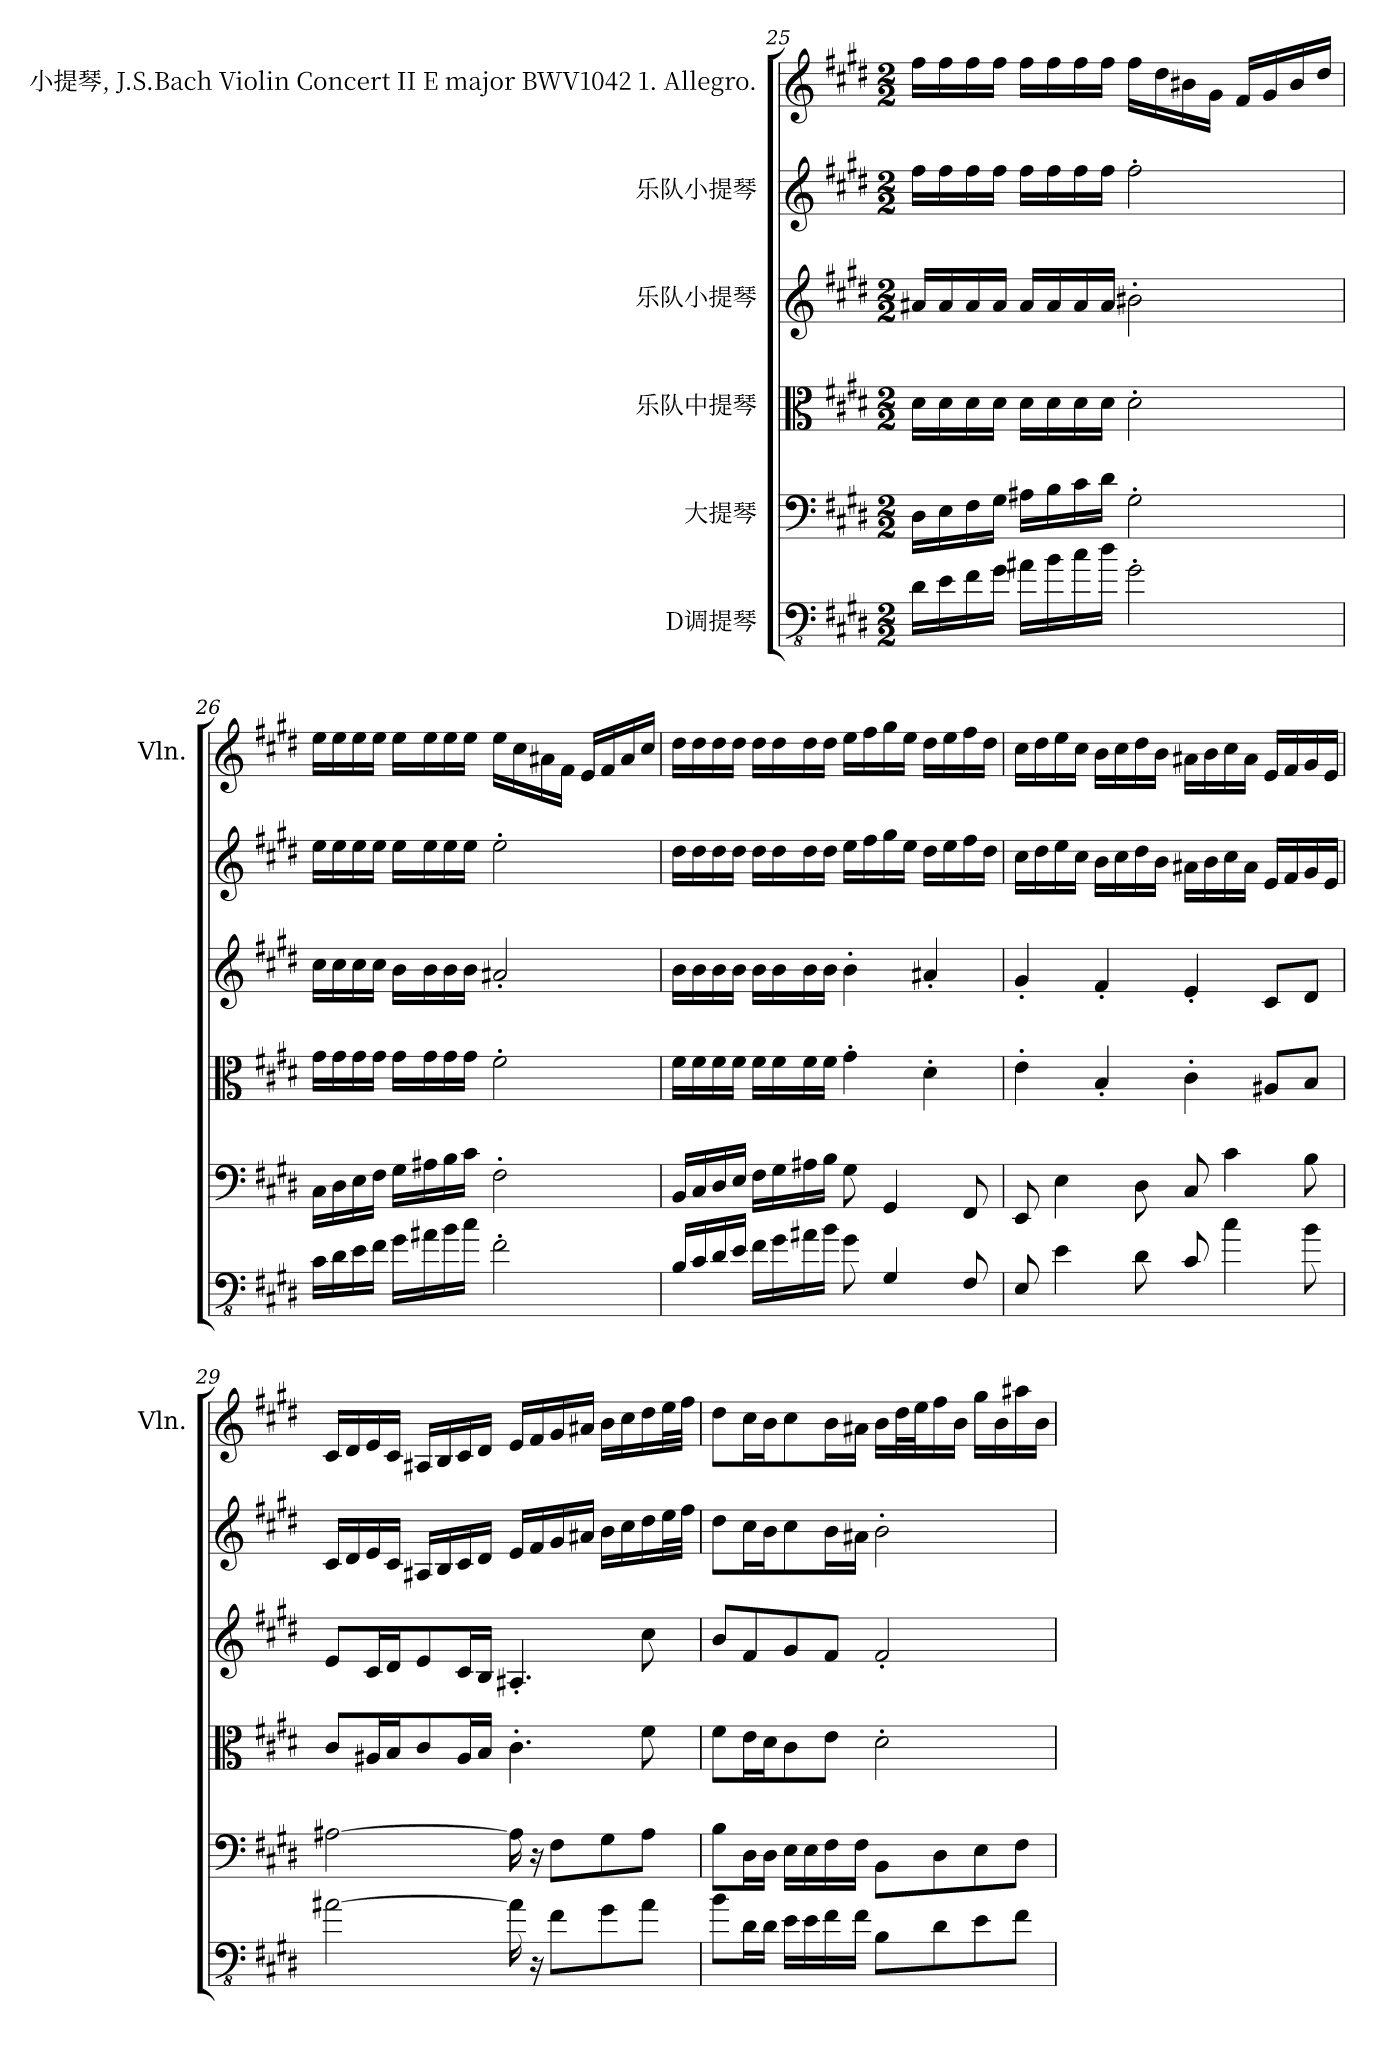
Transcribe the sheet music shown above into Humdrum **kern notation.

**kern	**kern	**kern	**kern	**kern	**kern
*part6	*part5	*part4	*part3	*part2	*part1
*staff6	*staff5	*staff4	*staff3	*staff2	*staff1
*I"D调提琴	*I"大提琴	*I"乐队中提琴	*I"乐队小提琴	*I"乐队小提琴	*I"小提琴, J.S.Bach Violin Concert II E major BWV1042 1. Allegro.
*	*	*	*	*	*I'Vln.
!!LO:PB:g=z
*clefFv4	*clefF4	*clefC3	*clefG2	*clefG2	*clefG2
*ITrd7c12	*	*	*	*	*
*k[f#c#g#d#]	*k[f#c#g#d#]	*k[f#c#g#d#]	*k[f#c#g#d#]	*k[f#c#g#d#]	*k[f#c#g#d#]
*M2/2	*M2/2	*M2/2	*M2/2	*M2/2	*M2/2
=25	=25	=25	=25	=25	=25
16DD#\LL	16D#\LL	16d#\LL	16a#X/LL	16ff#\LL	16ff#\LL
16EE\	16E\	16d#\	16a#/	16ff#\	16ff#\
16FF#\	16F#\	16d#\	16a#/	16ff#\	16ff#\
16GG#\JJ	16G#\JJ	16d#\JJ	16a#/JJ	16ff#\JJ	16ff#\JJ
16AA#X\LL	16A#X\LL	16d#\LL	16a#/LL	16ff#\LL	16ff#\LL
16BB\	16B\	16d#\	16a#/	16ff#\	16ff#\
16C#\	16c#\	16d#\	16a#/	16ff#\	16ff#\
16D#\JJ	16d#\JJ	16d#\JJ	16a#/JJ	16ff#\JJ	16ff#\JJ
2GG#'\	2G#'\	2d#'\	2b#X'\	2ff#'\	16ff#\LL
.	.	.	.	.	16dd#\
.	.	.	.	.	16b#X\
.	.	.	.	.	16g#\JJ
.	.	.	.	.	16f#/LL
.	.	.	.	.	16g#/
.	.	.	.	.	16b#/
.	.	.	.	.	16dd#/JJ
=26	=26	=26	=26	=26	=26
16CC#\LL	16C#\LL	16g#\LL	16cc#\LL	16ee\LL	16ee\LL
16DD#\	16D#\	16g#\	16cc#\	16ee\	16ee\
16EE\	16E\	16g#\	16cc#\	16ee\	16ee\
16FF#\JJ	16F#\JJ	16g#\JJ	16cc#\JJ	16ee\JJ	16ee\JJ
16GG#\LL	16G#\LL	16g#\LL	16b\LL	16ee\LL	16ee\LL
16AA#X\	16A#X\	16g#\	16b\	16ee\	16ee\
16BB\	16B\	16g#\	16b\	16ee\	16ee\
16C#\JJ	16c#\JJ	16g#\JJ	16b\JJ	16ee\JJ	16ee\JJ
2FF#'\	2F#'\	2f#'\	2a#X'/	2ee'\	16ee\LL
.	.	.	.	.	16cc#\
.	.	.	.	.	16a#X\
.	.	.	.	.	16f#\JJ
.	.	.	.	.	16e/LL
.	.	.	.	.	16f#/
.	.	.	.	.	16a#/
.	.	.	.	.	16cc#/JJ
!!LO:LB:g=z
=27	=27	=27	=27	=27	=27
16BBB/LL	16BB/LL	16f#\LL	16b\LL	16dd#\LL	16dd#\LL
16CC#/	16C#/	16f#\	16b\	16dd#\	16dd#\
16DD#/	16D#/	16f#\	16b\	16dd#\	16dd#\
16EE/JJ	16E/JJ	16f#\JJ	16b\JJ	16dd#\JJ	16dd#\JJ
16FF#\LL	16F#\LL	16f#\LL	16b\LL	16dd#\LL	16dd#\LL
16GG#\	16G#\	16f#\	16b\	16dd#\	16dd#\
16AA#X\	16A#X\	16f#\	16b\	16dd#\	16dd#\
16BB\JJ	16B\JJ	16f#\JJ	16b\JJ	16dd#\JJ	16dd#\JJ
8GG#\	8G#\	4g#'\	4b'\	16ee\LL	16ee\LL
.	.	.	.	16ff#\	16ff#\
4GGG#/	4GG#/	.	.	16gg#\	16gg#\
.	.	.	.	16ee\JJ	16ee\JJ
.	.	4d#'\	4a#X'/	16dd#\LL	16dd#\LL
.	.	.	.	16ee\	16ee\
8FFF#/	8FF#/	.	.	16ff#\	16ff#\
.	.	.	.	16dd#\JJ	16dd#\JJ
=28	=28	=28	=28	=28	=28
8EEE/	8EE/	4e'\	4g#'/	16cc#\LL	16cc#\LL
.	.	.	.	16dd#\	16dd#\
4EE\	4E\	.	.	16ee\	16ee\
.	.	.	.	16cc#\JJ	16cc#\JJ
.	.	4B'/	4f#'/	16b\LL	16b\LL
.	.	.	.	16cc#\	16cc#\
8DD#\	8D#\	.	.	16dd#\	16dd#\
.	.	.	.	16b\JJ	16b\JJ
8CC#/	8C#/	4c#'\	4e'/	16a#X\LL	16a#X\LL
.	.	.	.	16b\	16b\
4C#\	4c#\	.	.	16cc#\	16cc#\
.	.	.	.	16a#\JJ	16a#\JJ
.	.	8A#X/L	8c#/L	16e/LL	16e/LL
.	.	.	.	16f#/	16f#/
8BB\	8B\	8B/J	8d#/J	16g#/	16g#/
.	.	.	.	16e/JJ	16e/JJ
!!LO:PB:g=z
=29	=29	=29	=29	=29	=29
[2AA#X\	[2A#X\	8c#/L	8e/L	16c#/LL	16c#/LL
.	.	.	.	16d#/	16d#/
.	.	16A#X/L	16c#/L	16e/	16e/
.	.	16B/J	16d#/J	16c#/JJ	16c#/JJ
.	.	8c#/	8e/	16A#X/LL	16A#X/LL
.	.	.	.	16B/	16B/
.	.	16A#/L	16c#/L	16c#/	16c#/
.	.	16B/JJ	16B/JJ	16d#/JJ	16d#/JJ
16AA#\]	16A#\]	4.c#'\	4.A#X'/	16e/LL	16e/LL
16r	16r	.	.	16f#/	16f#/
8FF#\L	8F#\L	.	.	16g#/	16g#/
.	.	.	.	16a#X/JJ	16a#X/JJ
8GG#\	8G#\	.	.	16b\LL	16b\LL
.	.	.	.	16cc#\	16cc#\
8AA#\J	8A#\J	8f#\	8cc#\	16dd#\	16dd#\
.	.	.	.	32ee\L	32ee\L
.	.	.	.	32ff#\JJJ	32ff#\JJJ
=30	=30	=30	=30	=30	=30
8BB\L	8B\L	8f#\L	8b/L	8dd#\L	8dd#\L
16DD#\L	16D#\L	16e\L	8f#/	16cc#\L	16cc#\L
16DD#\JJ	16D#\JJ	16d#\J	.	16b\J	16b\J
16EE\LL	16E\LL	8c#\	8g#/	8cc#\	8cc#\
16EE\	16E\	.	.	.	.
16FF#\	16F#\	8e\J	8f#/J	16b\L	16b\L
16FF#\JJ	16F#\JJ	.	.	16a#X\JJ	16a#X\JJ
8BBB\L	8BB\L	2d#'\	2f#'/	2b'\	16b\LL
.	.	.	.	.	32dd#\L
.	.	.	.	.	32ee\J
8DD#\	8D#\	.	.	.	16ff#\
.	.	.	.	.	16b\JJ
8EE\	8E\	.	.	.	16gg#\LL
.	.	.	.	.	16b\
8FF#\J	8F#\J	.	.	.	16aa#X\
.	.	.	.	.	16b\JJ
=	=	=	=	=	=
*-	*-	*-	*-	*-	*-
